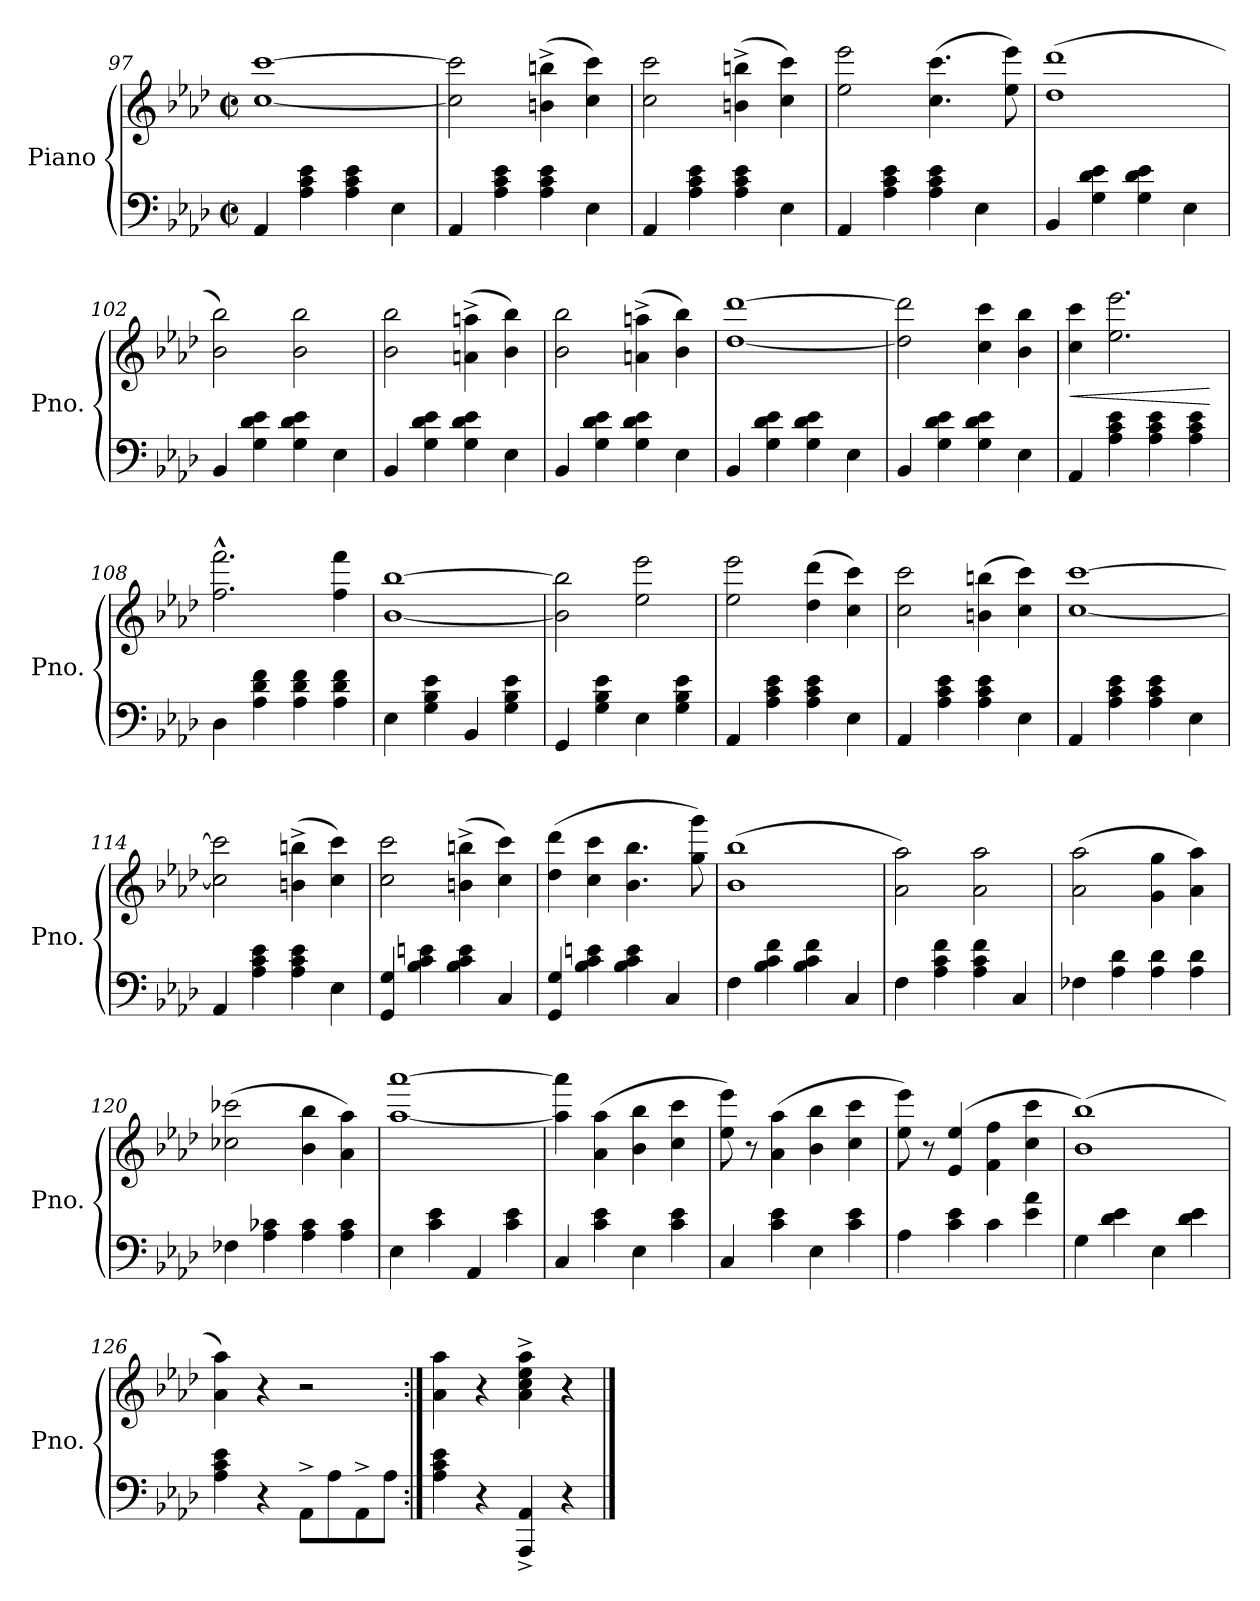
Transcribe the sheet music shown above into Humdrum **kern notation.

**kern	**kern	**dynam
*part1	*part1	*part1
*staff2	*staff1	*staff1/2
*I"Piano	*	*
*I'Pno.	*	*
*clefF4	*clefG2	*
*k[b-e-a-d-]	*k[b-e-a-d-]	*
*M2/2	*M2/2	*
*met(c|)	*met(c|)	*
=97	=97	=97
4AA-/	[1cc [1ccc	.
4A-\ 4c\ 4e-\	.	.
4A-\ 4c\ 4e-\	.	.
4E-\	.	.
=98	=98	=98
4AA-/	2cc\] 2ccc\]	.
4A-\ 4c\ 4e-\	.	.
4A-\ 4c\ 4e-\	(>4bn\^ 4bbn\^	.
4E-\	4cc\ 4ccc\)	.
!!LO:LB:g=z
=99	=99	=99
4AA-/	2cc\ 2ccc\	.
4A-\ 4c\ 4e-\	.	.
4A-\ 4c\ 4e-\	(>4bn\^ 4bbn\^	.
4E-\	4cc\ 4ccc\)	.
=100	=100	=100
4AA-/	2ee-\ 2eee-\	.
4A-\ 4c\ 4e-\	.	.
4A-\ 4c\ 4e-\	(>4.cc\ 4.ccc\	.
4E-\	.	.
.	8ee-\ 8eee-\)	.
=101	=101	=101
4BB-/	(>1dd- 1ddd-	.
4G\ 4d-\ 4e-\	.	.
4G\ 4d-\ 4e-\	.	.
4E-\	.	.
=102	=102	=102
4BB-/	2b-\ 2bb-\)	.
4G\ 4d-\ 4e-\	.	.
4G\ 4d-\ 4e-\	2b-\ 2bb-\	.
4E-\	.	.
=103	=103	=103
4BB-/	2b-\ 2bb-\	.
4G\ 4d-\ 4e-\	.	.
4G\ 4d-\ 4e-\	(>4an\^ 4aan\^	.
4E-\	4b-\ 4bb-\)	.
=104	=104	=104
4BB-/	2b-\ 2bb-\	.
4G\ 4d-\ 4e-\	.	.
4G\ 4d-\ 4e-\	(>4an\^ 4aan\^	.
4E-\	4b-\ 4bb-\)	.
=105	=105	=105
4BB-/	[1dd- [1ddd-	.
4G\ 4d-\ 4e-\	.	.
4G\ 4d-\ 4e-\	.	.
4E-\	.	.
!!LO:PB:g=z
=106	=106	=106
4BB-/	2dd-\] 2ddd-\]	.
4G\ 4d-\ 4e-\	.	.
4G\ 4d-\ 4e-\	4cc\ 4ccc\	.
4E-\	4b-\ 4bb-\	.
=107	=107	=107
!	!	!LO:HP:b
4AA-/	4cc\ 4ccc\	<
4A-\ 4c\ 4e-\	2.ee-\ 2.eee-\	.
4A-\ 4c\ 4e-\	.	.
4A-\ 4c\ 4e-\	.	.
.	.	[
=108	=108	=108
4D-\	2.ff\^^ 2.fff\^^	.
4A-\ 4d-\ 4f\	.	.
4A-\ 4d-\ 4f\	.	.
4A-\ 4d-\ 4f\	4ff\ 4fff\	.
=109	=109	=109
4E-\	[1b- [1bb-	.
4G\ 4B-\ 4e-\	.	.
4BB-/	.	.
4G\ 4B-\ 4e-\	.	.
=110	=110	=110
4GG/	2b-\] 2bb-\]	.
4G\ 4B-\ 4e-\	.	.
4E-\	2ee-\ 2eee-\	.
4G\ 4B-\ 4e-\	.	.
=111	=111	=111
4AA-/	2ee-\ 2eee-\	.
4A-\ 4c\ 4e-\	.	.
4A-\ 4c\ 4e-\	(>4dd-\ 4ddd-\	.
4E-\	4cc\ 4ccc\)	.
=112	=112	=112
4AA-/	2cc\ 2ccc\	.
4A-\ 4c\ 4e-\	.	.
4A-\ 4c\ 4e-\	(>4bn\ 4bbn\	.
4E-\	4cc\ 4ccc\)	.
=113	=113	=113
4AA-/	[1cc [1ccc	.
4A-\ 4c\ 4e-\	.	.
4A-\ 4c\ 4e-\	.	.
4E-\	.	.
!!LO:LB:g=z
=114	=114	=114
4AA-/	2cc\] 2ccc\]	.
4A-\ 4c\ 4e-\	.	.
4A-\ 4c\ 4e-\	(>4bn\^ 4bbn\^	.
4E-\	4cc\ 4ccc\)	.
=115	=115	=115
4GG/ 4G/	2cc\ 2ccc\	.
4B-\ 4c\ 4en\	.	.
4B-\ 4c\ 4e\	(>4bn\^ 4bbn\^	.
4C/	4cc\ 4ccc\)	.
=116	=116	=116
4GG/ 4G/	(>4dd-\ 4ddd-\	.
4B-\ 4c\ 4en\	4cc\ 4ccc\	.
4B-\ 4c\ 4e\	4.b-\ 4.bb-\	.
4C/	.	.
.	8gg\ 8ggg\)	.
=117	=117	=117
4F\	(>1b- 1bb-	.
4B-\ 4c\ 4f\	.	.
4B-\ 4c\ 4f\	.	.
4C/	.	.
=118	=118	=118
4F\	2a-\ 2aa-\)	.
4A-\ 4c\ 4f\	.	.
4A-\ 4c\ 4f\	2a-\ 2aa-\	.
4C/	.	.
=119	=119	=119
4F-X\	(>2a-\ 2aa-\	.
4A-\ 4d-\	.	.
4A-\ 4d-\	4g\ 4gg\	.
4A-\ 4d-\	4a-\ 4aa-\)	.
=120	=120	=120
4F-X\	(>2cc-X\ 2ccc-X\	.
4A-\ 4c-X\	.	.
4A-\ 4c-\	4b-\ 4bb-\	.
4A-\ 4c-\	4a-\ 4aa-\)	.
!!LO:LB:g=z
=121	=121	=121
4E-\	[1aa- [1aaa-	.
4c\ 4e-\	.	.
4AA-/	.	.
4c\ 4e-\	.	.
=122	=122	=122
4C/	4aa-\] 4aaa-\]	.
4c\ 4e-\	(>4a-\ 4aa-\	.
4E-\	4b-\ 4bb-\	.
4c\ 4e-\	4cc\ 4ccc\	.
=123	=123	=123
4C/	8ee-\ 8eee-\)	.
.	8r	.
4c\ 4e-\	(>4a-\ 4aa-\	.
4E-\	4b-\ 4bb-\	.
4c\ 4e-\	4cc\ 4ccc\	.
=124	=124	=124
4A-\	8ee-\ 8eee-\)	.
.	8r	.
4c\ 4e-\	(>4e-/ 4ee-/	.
4c\	4f\ 4ff\	.
4e-\ 4a-\	4cc\ 4ccc\	.
=125	=125	=125
4G\	(>1b- 1bb-)	.
4d-\ 4e-\	.	.
4E-\	.	.
4d-\ 4e-\	.	.
=126	=126	=126
4A-\ 4c\ 4e-\	4a-\ 4aa-\)	.
4r	4r	.
8AA-^\L	2r	.
8A-\	.	.
8AA-^\	.	.
8A-\J	.	.
=127:|!	=127:|!	=127:|!
4A-\ 4c\ 4e-\	4a-\ 4aa-\	.
4r	4r	.
4AAA-/^ 4AA-/^	4a-\^ 4cc\^ 4ee-\^ 4aa-\^	.
4r	4r	.
==	==	==
*-	*-	*-
